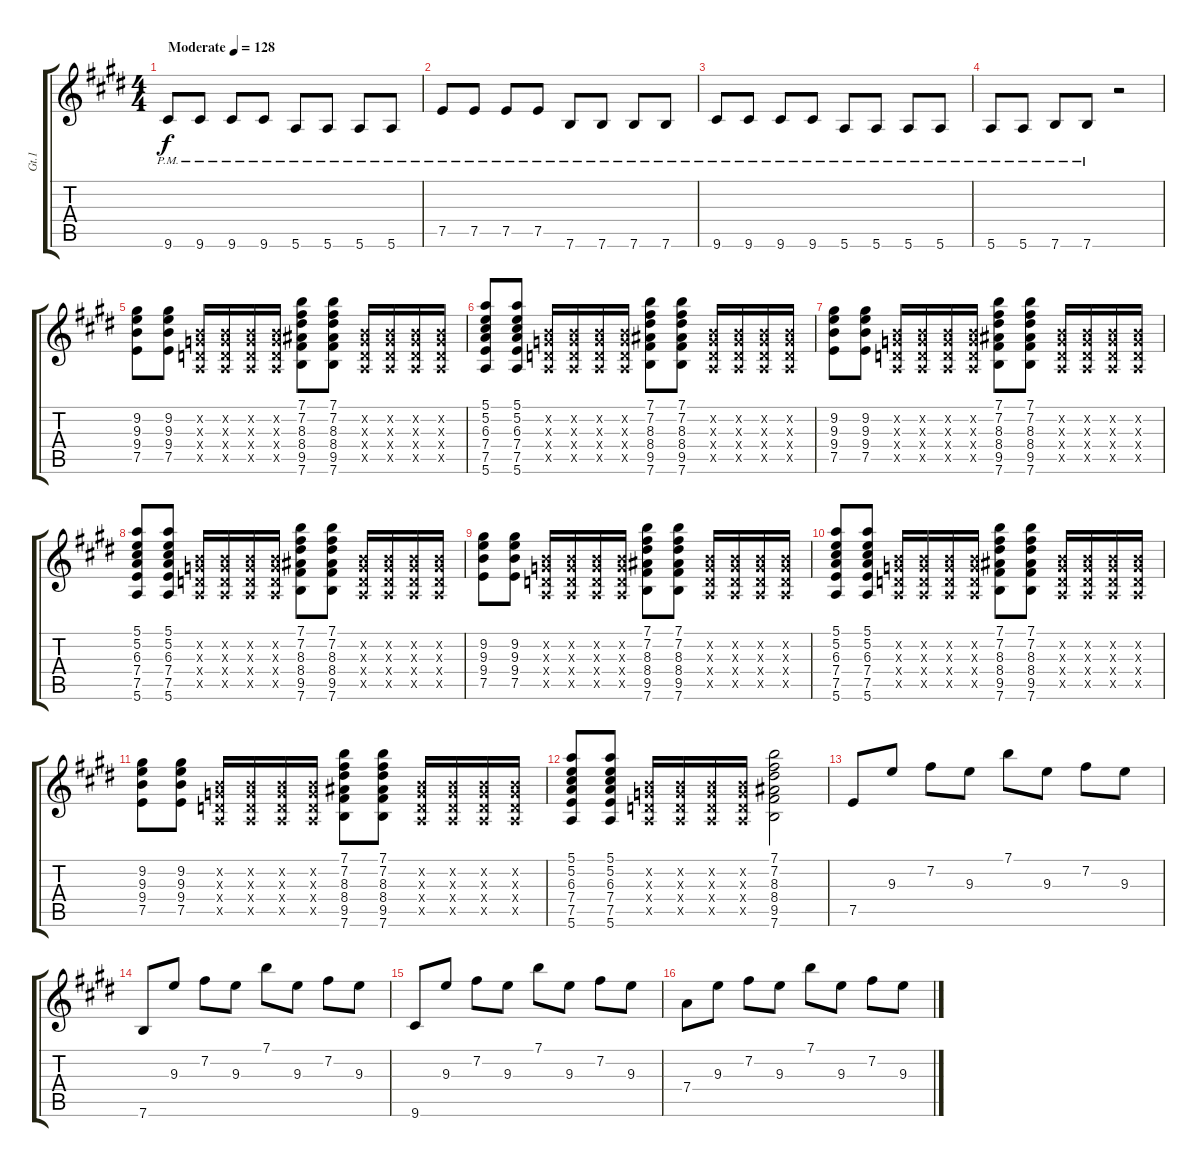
\track ("Gt.1" "Gt.1") {instrument distortionguitar}
\staff {score tabs}
\tuning (E4 B3 G3 D3 A2 E2) {hide}
\ts (4 4)
\tempo (128 "Moderate")
\clef g2
\ks e
9.6{pm}.8{dy f instrument distortionguitar} 9.6{pm}.8 9.6{pm}.8 9.6{pm}.8 5.6{pm}.8 5.6{pm}.8 5.6{pm}.8 5.6{pm}.8 |
7.5{pm}.8 7.5{pm}.8 7.5{pm}.8 7.5{pm}.8 7.6{pm}.8 7.6{pm}.8 7.6{pm}.8 7.6{pm}.8 |
9.6{pm}.8 9.6{pm}.8 9.6{pm}.8 9.6{pm}.8 5.6{pm}.8 5.6{pm}.8 5.6{pm}.8 5.6{pm}.8 |
5.6{pm}.8 5.6{pm}.8 7.6{pm}.8 7.6{pm}.8 r.2 |
(9.2 9.3 9.4 7.5).8 (9.2 9.3 9.4 7.5).8 (0.2{x} 0.3{x} 0.4{x} 0.5{x}).16 (0.2{x} 0.3{x} 0.4{x} 0.5{x}).16 (0.2{x} 0.3{x} 0.4{x} 0.5{x}).16 (0.2{x} 0.3{x} 0.4{x} 0.5{x}).16 (7.1 7.2 8.3 8.4 9.5 7.6).8 (7.1 7.2 8.3 8.4 9.5 7.6).8 (0.2{x} 0.3{x} 0.4{x} 0.5{x}).16 (0.2{x} 0.3{x} 0.4{x} 0.5{x}).16 (0.2{x} 0.3{x} 0.4{x} 0.5{x}).16 (0.2{x} 0.3{x} 0.4{x} 0.5{x}).16 |
(5.1 5.2 6.3 7.4 7.5 5.6).8 (5.1 5.2 6.3 7.4 7.5 5.6).8 (0.2{x} 0.3{x} 0.4{x} 0.5{x}).16 (0.2{x} 0.3{x} 0.4{x} 0.5{x}).16 (0.2{x} 0.3{x} 0.4{x} 0.5{x}).16 (0.2{x} 0.3{x} 0.4{x} 0.5{x}).16 (7.1 7.2 8.3 8.4 9.5 7.6).8 (7.1 7.2 8.3 8.4 9.5 7.6).8 (0.2{x} 0.3{x} 0.4{x} 0.5{x}).16 (0.2{x} 0.3{x} 0.4{x} 0.5{x}).16 (0.2{x} 0.3{x} 0.4{x} 0.5{x}).16 (0.2{x} 0.3{x} 0.4{x} 0.5{x}).16 |
(9.2 9.3 9.4 7.5).8 (9.2 9.3 9.4 7.5).8 (0.2{x} 0.3{x} 0.4{x} 0.5{x}).16 (0.2{x} 0.3{x} 0.4{x} 0.5{x}).16 (0.2{x} 0.3{x} 0.4{x} 0.5{x}).16 (0.2{x} 0.3{x} 0.4{x} 0.5{x}).16 (7.1 7.2 8.3 8.4 9.5 7.6).8 (7.1 7.2 8.3 8.4 9.5 7.6).8 (0.2{x} 0.3{x} 0.4{x} 0.5{x}).16 (0.2{x} 0.3{x} 0.4{x} 0.5{x}).16 (0.2{x} 0.3{x} 0.4{x} 0.5{x}).16 (0.2{x} 0.3{x} 0.4{x} 0.5{x}).16 |
(5.1 5.2 6.3 7.4 7.5 5.6).8 (5.1 5.2 6.3 7.4 7.5 5.6).8 (0.2{x} 0.3{x} 0.4{x} 0.5{x}).16 (0.2{x} 0.3{x} 0.4{x} 0.5{x}).16 (0.2{x} 0.3{x} 0.4{x} 0.5{x}).16 (0.2{x} 0.3{x} 0.4{x} 0.5{x}).16 (7.1 7.2 8.3 8.4 9.5 7.6).8 (7.1 7.2 8.3 8.4 9.5 7.6).8 (0.2{x} 0.3{x} 0.4{x} 0.5{x}).16 (0.2{x} 0.3{x} 0.4{x} 0.5{x}).16 (0.2{x} 0.3{x} 0.4{x} 0.5{x}).16 (0.2{x} 0.3{x} 0.4{x} 0.5{x}).16 |
(9.2 9.3 9.4 7.5).8 (9.2 9.3 9.4 7.5).8 (0.2{x} 0.3{x} 0.4{x} 0.5{x}).16 (0.2{x} 0.3{x} 0.4{x} 0.5{x}).16 (0.2{x} 0.3{x} 0.4{x} 0.5{x}).16 (0.2{x} 0.3{x} 0.4{x} 0.5{x}).16 (7.1 7.2 8.3 8.4 9.5 7.6).8 (7.1 7.2 8.3 8.4 9.5 7.6).8 (0.2{x} 0.3{x} 0.4{x} 0.5{x}).16 (0.2{x} 0.3{x} 0.4{x} 0.5{x}).16 (0.2{x} 0.3{x} 0.4{x} 0.5{x}).16 (0.2{x} 0.3{x} 0.4{x} 0.5{x}).16 |
(5.1 5.2 6.3 7.4 7.5 5.6).8 (5.1 5.2 6.3 7.4 7.5 5.6).8 (0.2{x} 0.3{x} 0.4{x} 0.5{x}).16 (0.2{x} 0.3{x} 0.4{x} 0.5{x}).16 (0.2{x} 0.3{x} 0.4{x} 0.5{x}).16 (0.2{x} 0.3{x} 0.4{x} 0.5{x}).16 (7.1 7.2 8.3 8.4 9.5 7.6).8 (7.1 7.2 8.3 8.4 9.5 7.6).8 (0.2{x} 0.3{x} 0.4{x} 0.5{x}).16 (0.2{x} 0.3{x} 0.4{x} 0.5{x}).16 (0.2{x} 0.3{x} 0.4{x} 0.5{x}).16 (0.2{x} 0.3{x} 0.4{x} 0.5{x}).16 |
(9.2 9.3 9.4 7.5).8 (9.2 9.3 9.4 7.5).8 (0.2{x} 0.3{x} 0.4{x} 0.5{x}).16 (0.2{x} 0.3{x} 0.4{x} 0.5{x}).16 (0.2{x} 0.3{x} 0.4{x} 0.5{x}).16 (0.2{x} 0.3{x} 0.4{x} 0.5{x}).16 (7.1 7.2 8.3 8.4 9.5 7.6).8 (7.1 7.2 8.3 8.4 9.5 7.6).8 (0.2{x} 0.3{x} 0.4{x} 0.5{x}).16 (0.2{x} 0.3{x} 0.4{x} 0.5{x}).16 (0.2{x} 0.3{x} 0.4{x} 0.5{x}).16 (0.2{x} 0.3{x} 0.4{x} 0.5{x}).16 |
(5.1 5.2 6.3 7.4 7.5 5.6).8 (5.1 5.2 6.3 7.4 7.5 5.6).8 (0.2{x} 0.3{x} 0.4{x} 0.5{x}).16 (0.2{x} 0.3{x} 0.4{x} 0.5{x}).16 (0.2{x} 0.3{x} 0.4{x} 0.5{x}).16 (0.2{x} 0.3{x} 0.4{x} 0.5{x}).16 (7.1 7.2 8.3 8.4 9.5 7.6).2 |
7.5.8 9.3.8 7.2.8 9.3.8 7.1.8 9.3.8 7.2.8 9.3.8 |
7.6.8 9.3.8 7.2.8 9.3.8 7.1.8 9.3.8 7.2.8 9.3.8 |
9.6.8 9.3.8 7.2.8 9.3.8 7.1.8 9.3.8 7.2.8 9.3.8 |
7.4.8 9.3.8 7.2.8 9.3.8 7.1.8 9.3.8 7.2.8 9.3.8
